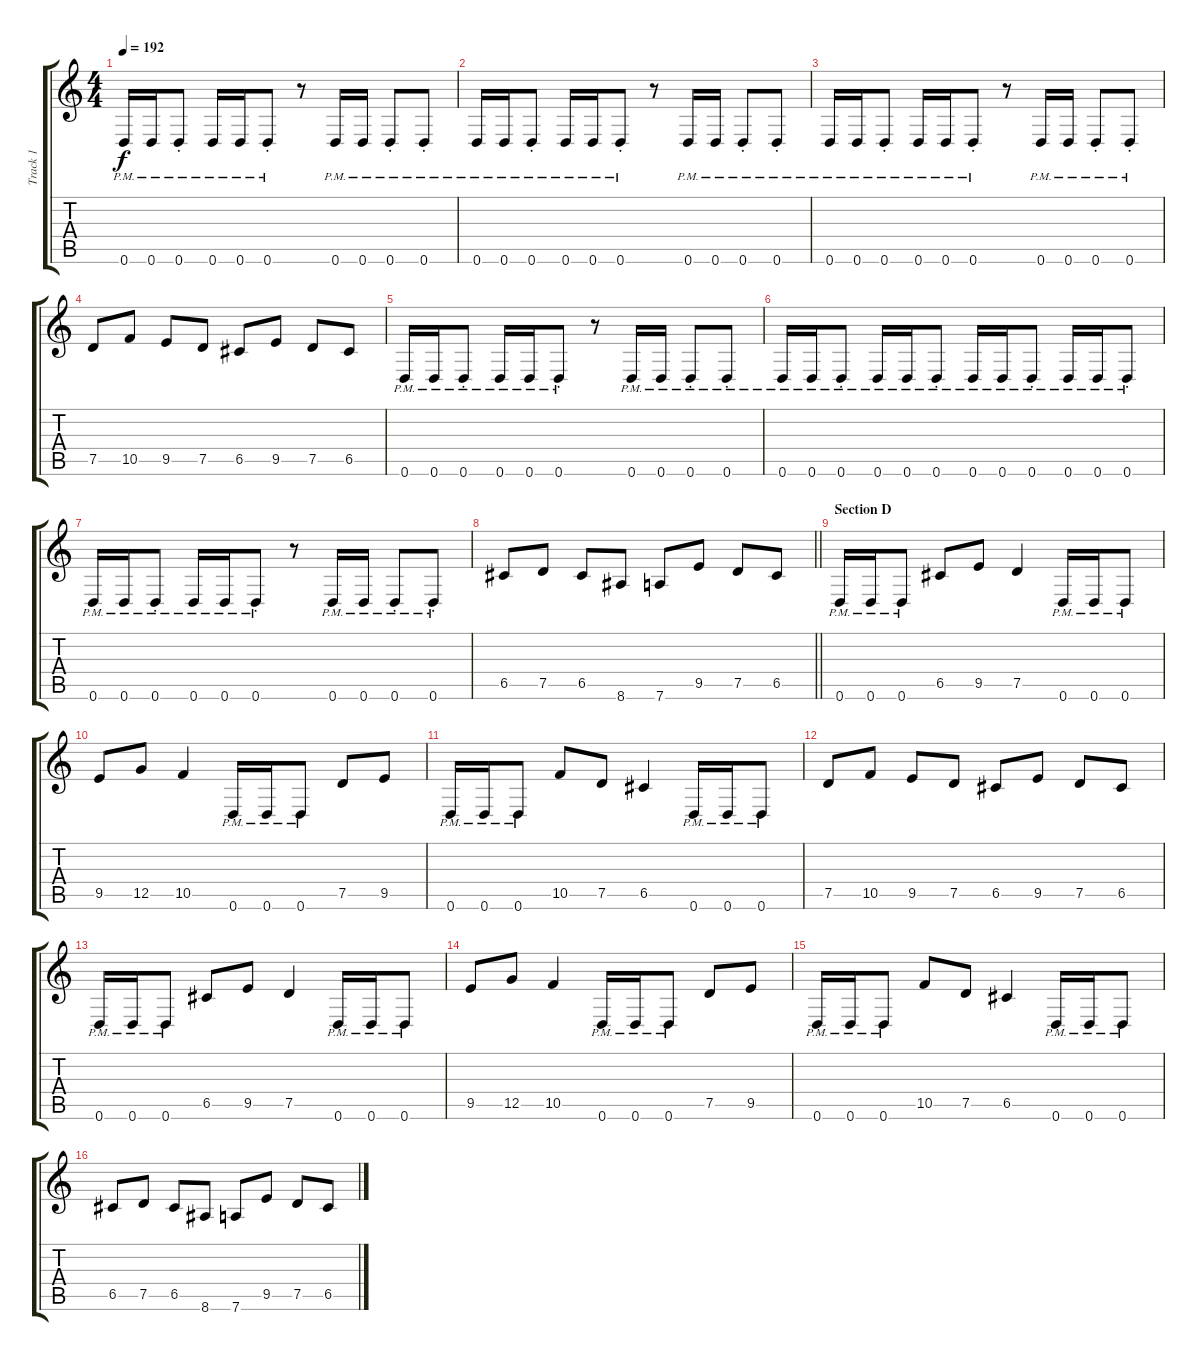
\track ("Track 1" "Track 1") {instrument distortionguitar}
\staff {score tabs}
\tuning (D4 A3 F3 C3 G2 D2) {hide}
\ts (4 4)
\tempo 192
\clef g2
\ks c
0.6{pm}.16{dy f} 0.6{pm}.16 0.6{pm st}.8 0.6{pm}.16 0.6{pm}.16 0.6{pm st}.8 r.8 0.6{pm}.16 0.6{pm}.16 0.6{pm st}.8 0.6{pm st}.8 |
0.6{pm}.16 0.6{pm}.16 0.6{pm st}.8 0.6{pm}.16 0.6{pm}.16 0.6{pm st}.8 r.8 0.6{pm}.16 0.6{pm}.16 0.6{pm st}.8 0.6{pm st}.8 |
0.6{pm}.16 0.6{pm}.16 0.6{pm st}.8 0.6{pm}.16 0.6{pm}.16 0.6{pm st}.8 r.8 0.6{pm}.16 0.6{pm}.16 0.6{pm st}.8 0.6{pm st}.8 |
7.5.8 10.5.8 9.5.8 7.5.8 6.5.8 9.5.8 7.5.8 6.5.8 |
0.6{pm}.16 0.6{pm}.16 0.6{pm st}.8 0.6{pm}.16 0.6{pm}.16 0.6{pm st}.8 r.8 0.6{pm}.16 0.6{pm}.16 0.6{pm st}.8 0.6{pm st}.8 |
0.6{pm}.16 0.6{pm}.16 0.6{pm st}.8 0.6{pm}.16 0.6{pm}.16 0.6{pm st}.8 0.6{pm}.16 0.6{pm}.16 0.6{pm st}.8 0.6{pm}.16 0.6{pm}.16 0.6{pm st}.8 |
0.6{pm}.16 0.6{pm}.16 0.6{pm st}.8 0.6{pm}.16 0.6{pm}.16 0.6{pm st}.8 r.8 0.6{pm}.16 0.6{pm}.16 0.6{pm st}.8 0.6{pm st}.8 |
\barLineRight lightlight
6.5.8 7.5.8 6.5.8 8.6.8 7.6.8 9.5.8 7.5.8 6.5.8 |
\section ("" "Section D")
0.6{pm}.16 0.6{pm}.16 0.6{pm}.8 6.5.8 9.5.8 7.5.4 0.6{pm}.16 0.6{pm}.16 0.6{pm}.8 |
9.5.8 12.5.8 10.5.4 0.6{pm}.16 0.6{pm}.16 0.6{pm}.8 7.5.8 9.5.8 |
0.6{pm}.16 0.6{pm}.16 0.6{pm}.8 10.5.8 7.5.8 6.5.4 0.6{pm}.16 0.6{pm}.16 0.6{pm}.8 |
7.5.8 10.5.8 9.5.8 7.5.8 6.5.8 9.5.8 7.5.8 6.5.8 |
0.6{pm}.16 0.6{pm}.16 0.6{pm}.8 6.5.8 9.5.8 7.5.4 0.6{pm}.16 0.6{pm}.16 0.6{pm}.8 |
9.5.8 12.5.8 10.5.4 0.6{pm}.16 0.6{pm}.16 0.6{pm}.8 7.5.8 9.5.8 |
0.6{pm}.16 0.6{pm}.16 0.6{pm}.8 10.5.8 7.5.8 6.5.4 0.6{pm}.16 0.6{pm}.16 0.6{pm}.8 |
6.5.8 7.5.8 6.5.8 8.6.8 7.6.8 9.5.8 7.5.8 6.5.8
